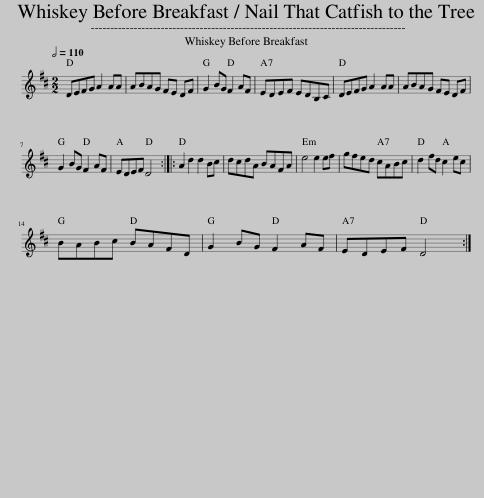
X:1
L:1/8
Q:1/2=110
M:2/2
I:linebreak $
K:D
V:1 treble
V:1
 DEFG A2 AA | ABAG FE DF | G2 BG F2 AF | EDEF EDB,C | DEFG A2 AA | %5
 ABAG FE DF |$ G2 BG F2 AF | EDEF D4 :: A2 d2 d2 Bc | dcdA BAFA | %10
 e4 e2 ef | gfed cABc | d2 fd c2 ec |$ BABc BAFD | G2 BG F2 AF | %15
 EDEF D4 :| %16
